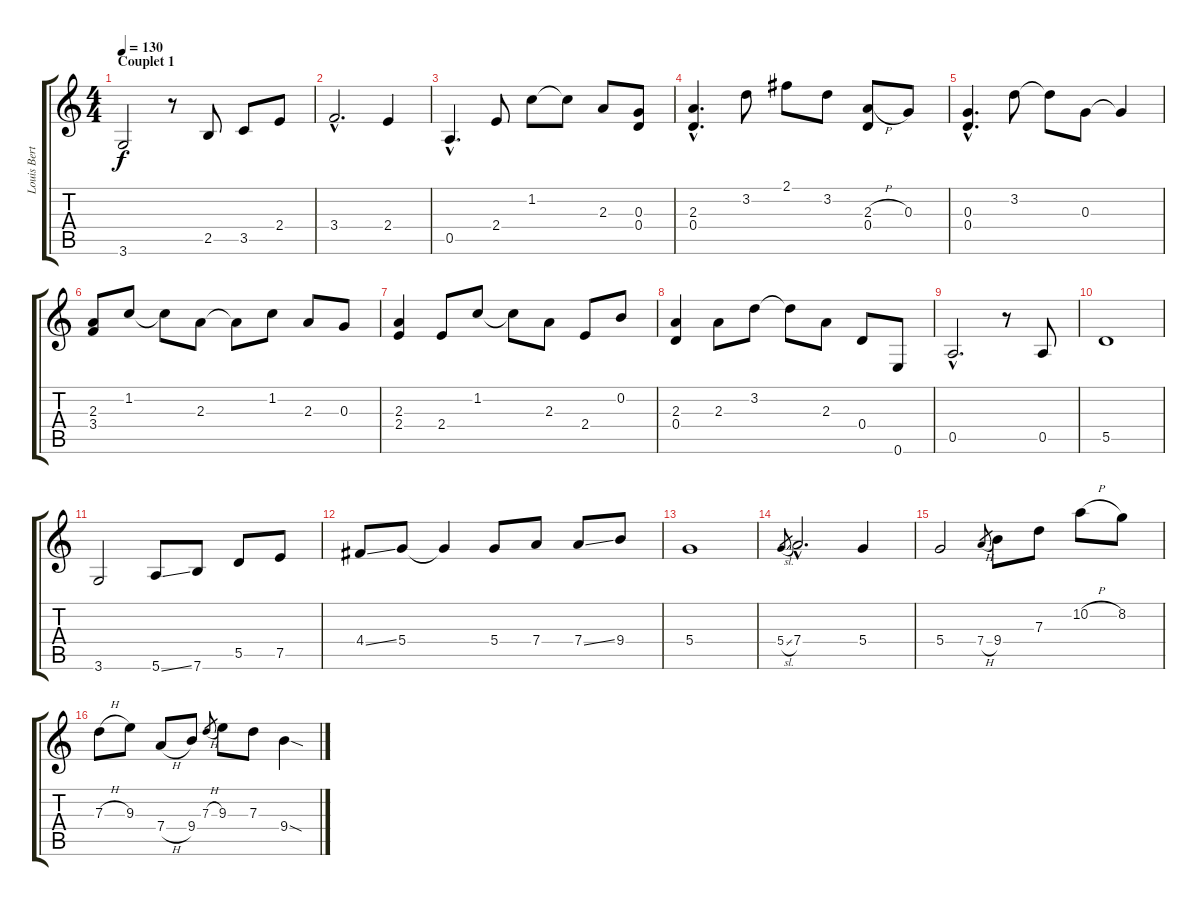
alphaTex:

\track ("Louis Bertignac" "Louis Bert") {instrument overdrivenguitar}
\staff {score tabs}
\tuning (E4 B3 G3 D3 A2 E2) {hide}
\ts (4 4)
\section ("" "Couplet 1")
\tempo 130
\clef g2
\ks c
3.6.2{dy f} r.8 2.5.8 3.5.8 2.4.8 |
3.4{hac}.2{d} 2.4.4 |
0.5{hac}.4{d} 2.4.8 1.2.8 1.2{t}.8 2.3.8 (0.3 0.4).8 |
(2.3{hac} 0.4{hac}).4{d} 3.2.8 2.1.8 3.2.8 (2.3{h} 0.4).8 0.3.8 |
(0.3{hac} 0.4{hac}).4{d} 3.2.8 3.2{t}.8 0.3.8 0.3{t}.4 |
(2.3 3.4).8 1.2.8 1.2{t}.8 2.3.8 2.3{t}.8 1.2.8 2.3.8 0.3.8 |
(2.3 2.4).4 2.4.8 1.2.8 1.2{t}.8 2.3.8 2.4.8 0.2.8 |
(2.3 0.4).4 2.3.8 3.2.8 3.2{t}.8 2.3.8 0.4.8 0.6.8 |
0.5{hac}.2{d} r.8 0.5.8 |
5.5.1 |
3.6.2 5.6{ss}.8 7.6.8 5.5.8 7.5.8 |
4.4{ss}.8 5.4.8 5.4{t}.4 5.4.8 7.4.8 7.4{ss}.8 9.4.8 |
5.4.1 |
5.4{sl}.8{gr} 7.4{hac}.2{d} 5.4.4 |
5.4.2 7.4{h}.8{gr} 9.4.8 7.3.8 10.2{h}.8 8.2.8 |
7.3{h}.8 9.3.8 7.4{h}.8 9.4.8 7.3{h}.8{gr} 9.3.8 7.3.8 9.4{sod}.4
